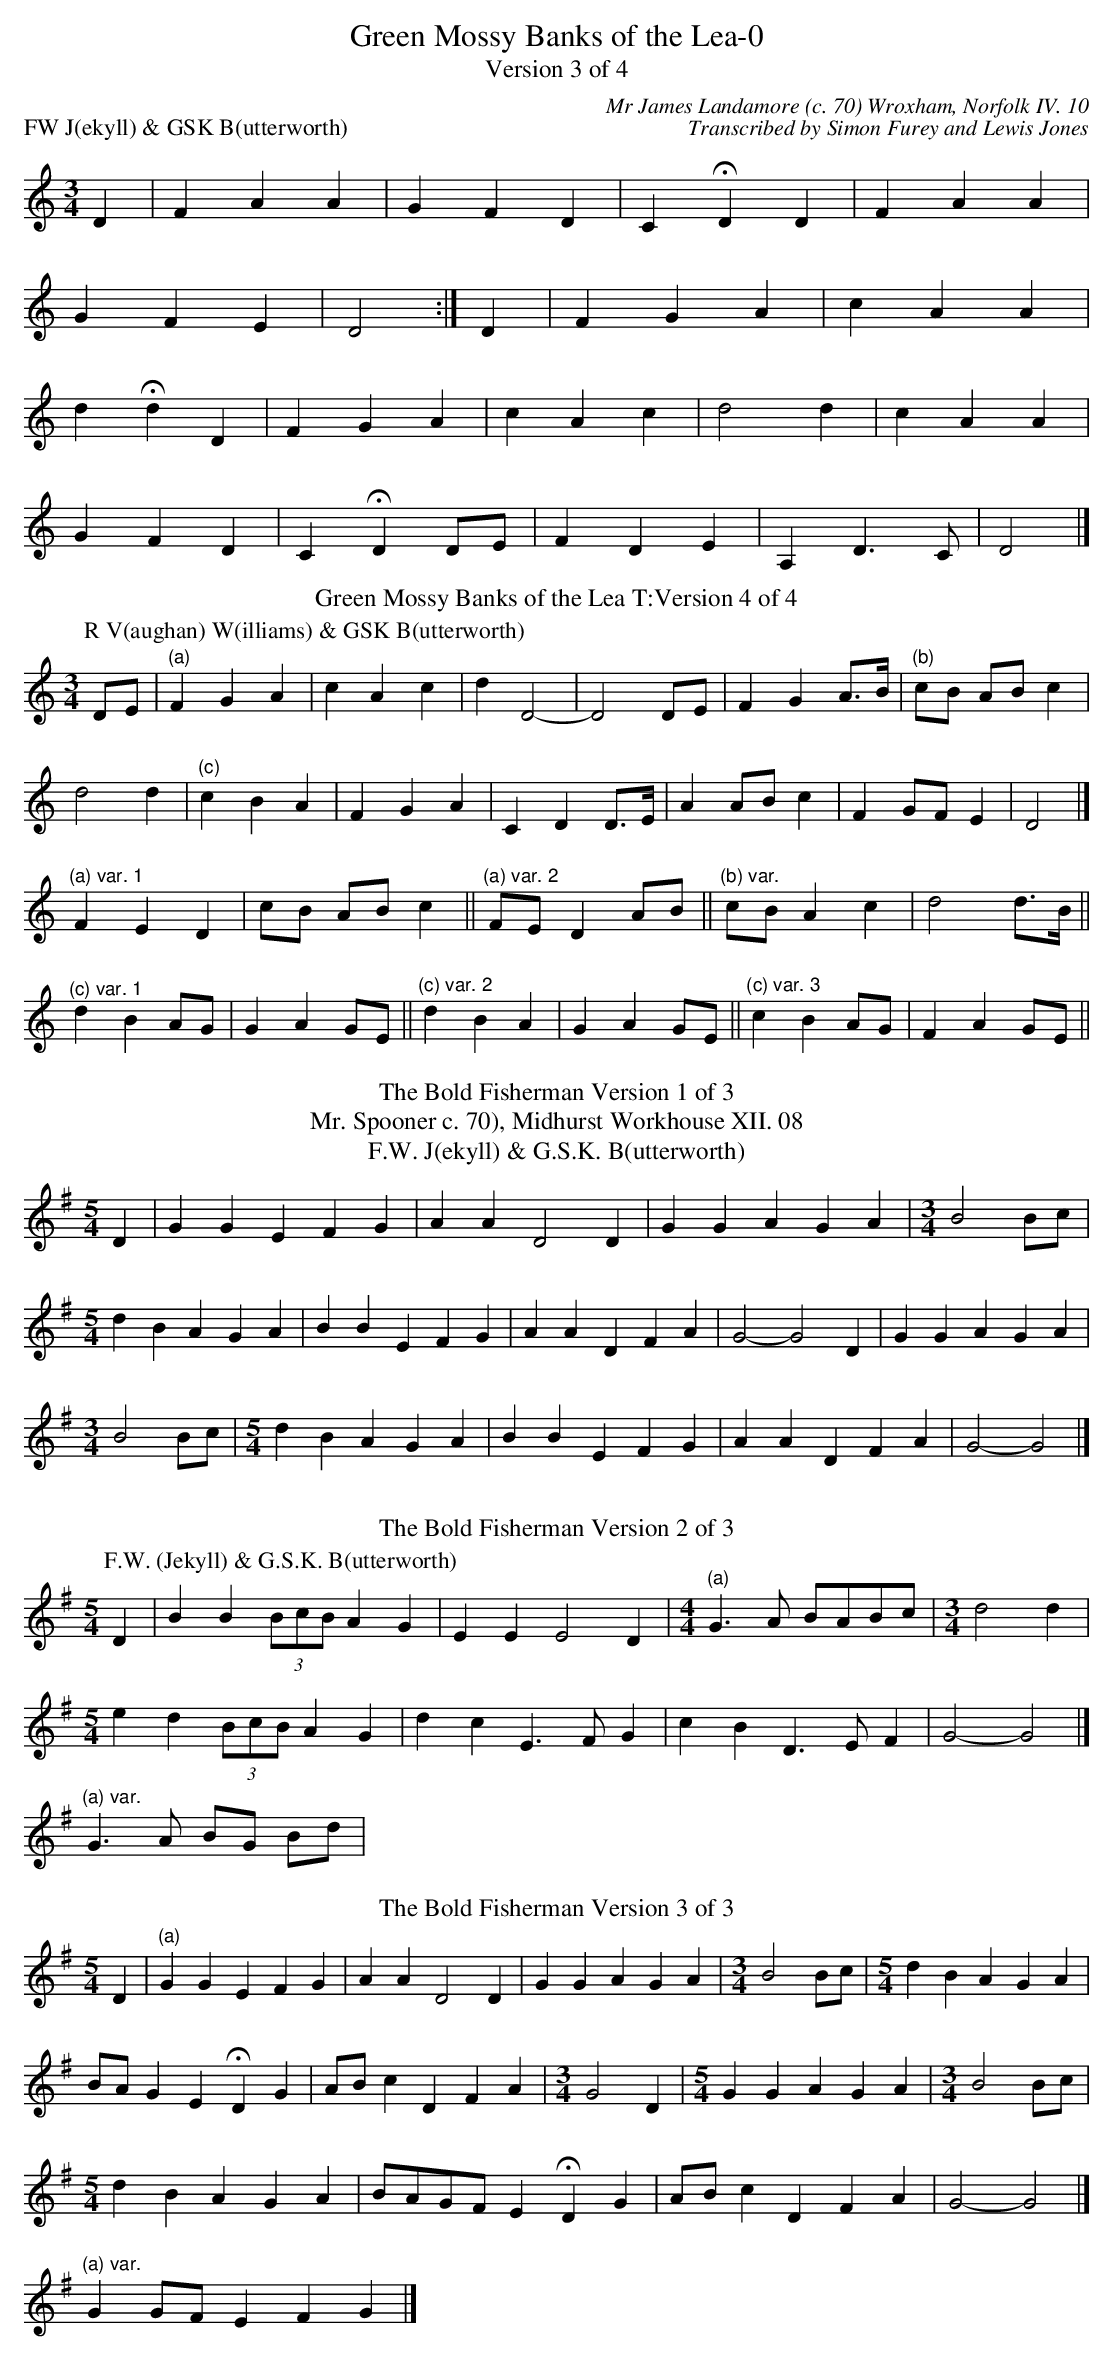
X:1
T:Green Mossy Banks of the Lea-0
T:Version 3 of 4
C:Mr James Landamore (c. 70) Wroxham, Norfolk IV. 10
P:FW J(ekyll) & GSK B(utterworth)
C:Transcribed by Simon Furey and Lewis Jones
L:1/4
M:3/4
K:Ddor
D | F A A | G F D | C !fermata!D D | F A A |$ G F E | D2 :| D | F G A | c A A |$ d !fermata!d D | F G A | c A c | d2 d | c A A |$ G F D | C !fermata!D D/E/ | F D E | A, D3/2 C/ | D2 |]
T:Green Mossy Banks of the Lea T:Version 4 of 4
C:Mr George Locke (c. 70) Rollesby, Norfolk X. 10
P:R V(aughan) W(illiams) & GSK B(utterworth)
L:1/4
M:3/4
K:Ddor
D/E/ |"^(a)" F G A | c A c | d D2- | D2 D/E/ | F G A/>B/ |"^(b)" c/B/ A/B/ c |$ d2 d |
"^(c)" c B A | F G A | C D D/>E/ | A A/B/ c | F G/F/ E | D2 |]$"^(a) var. 1" F E D | c/B/ A/B/ c || "^(a) var. 2" F/E/ D A/B/ ||"^(b) var." c/B/ A c | d2 d/>B/ ||$"^(c) var. 1" d B A/G/ | G A G/E/ || "^(c) var. 2" d B A | G A G/E/ ||"^(c) var. 3" c B A/G/ | F A G/E/ ||
T:The Bold Fisherman Version 1 of 3
T:Mr. Spooner c. 70), Midhurst Workhouse XII. 08
T:F.W. J(ekyll) & G.S.K. B(utterworth)
L:1/4
M:5/4
K:G
D | G G E F G | A A D2 D | G G A G A |[M:3/4] B2 B/c/ |$[M:5/4] d B A G A | B B E F G |
A A D F A | G2- G2 D | G G A G A |$[M:3/4] B2 B/c/ |[M:5/4] d B A G A | B B E F G | A A D F A | G2- G2 |]
T:The Bold Fisherman Version 2 of 3
C:Mr. Locke (c. 70) Rollesby, Norfolk, IV. 10
P:F.W. (Jekyll) & G.S.K. B(utterworth)
L:1/8
M:5/4
K:G
D2 | B2 B2 (3BcB A2 G2 | E2 E2 E4 D2 |[M:4/4]"^(a)" G3 A BABc |[M:3/4] d4 d2 |$
[M:5/4] e2 d2 (3BcB A2 G2 | d2 c2 E3 F G2 | c2 B2 D3 E F2 | G4- G4 |]$"^(a) var." G3 A BG Bd |
T:The Bold Fisherman Version 3 of 3
C:Workhouse, Minster, Kent, IX. 10
L:1/4
M:5/4
K:G
D |"^(a)" G G E F G | A A D2 D | G G A G A |[M:3/4] B2 B/c/ |[M:5/4] d B A G A |$
B/A/ G E !fermata!D G | A/B/ c D F A |[M:3/4] G2 D |[M:5/4] G G A G A |[M:3/4] B2 B/c/ |$ [M:5/4] d B A G A | B/A/G/F/ E !fermata!D G | A/B/ c D F A | G2- G2 |]$"^(a) var." G G/F/ E F G |]
